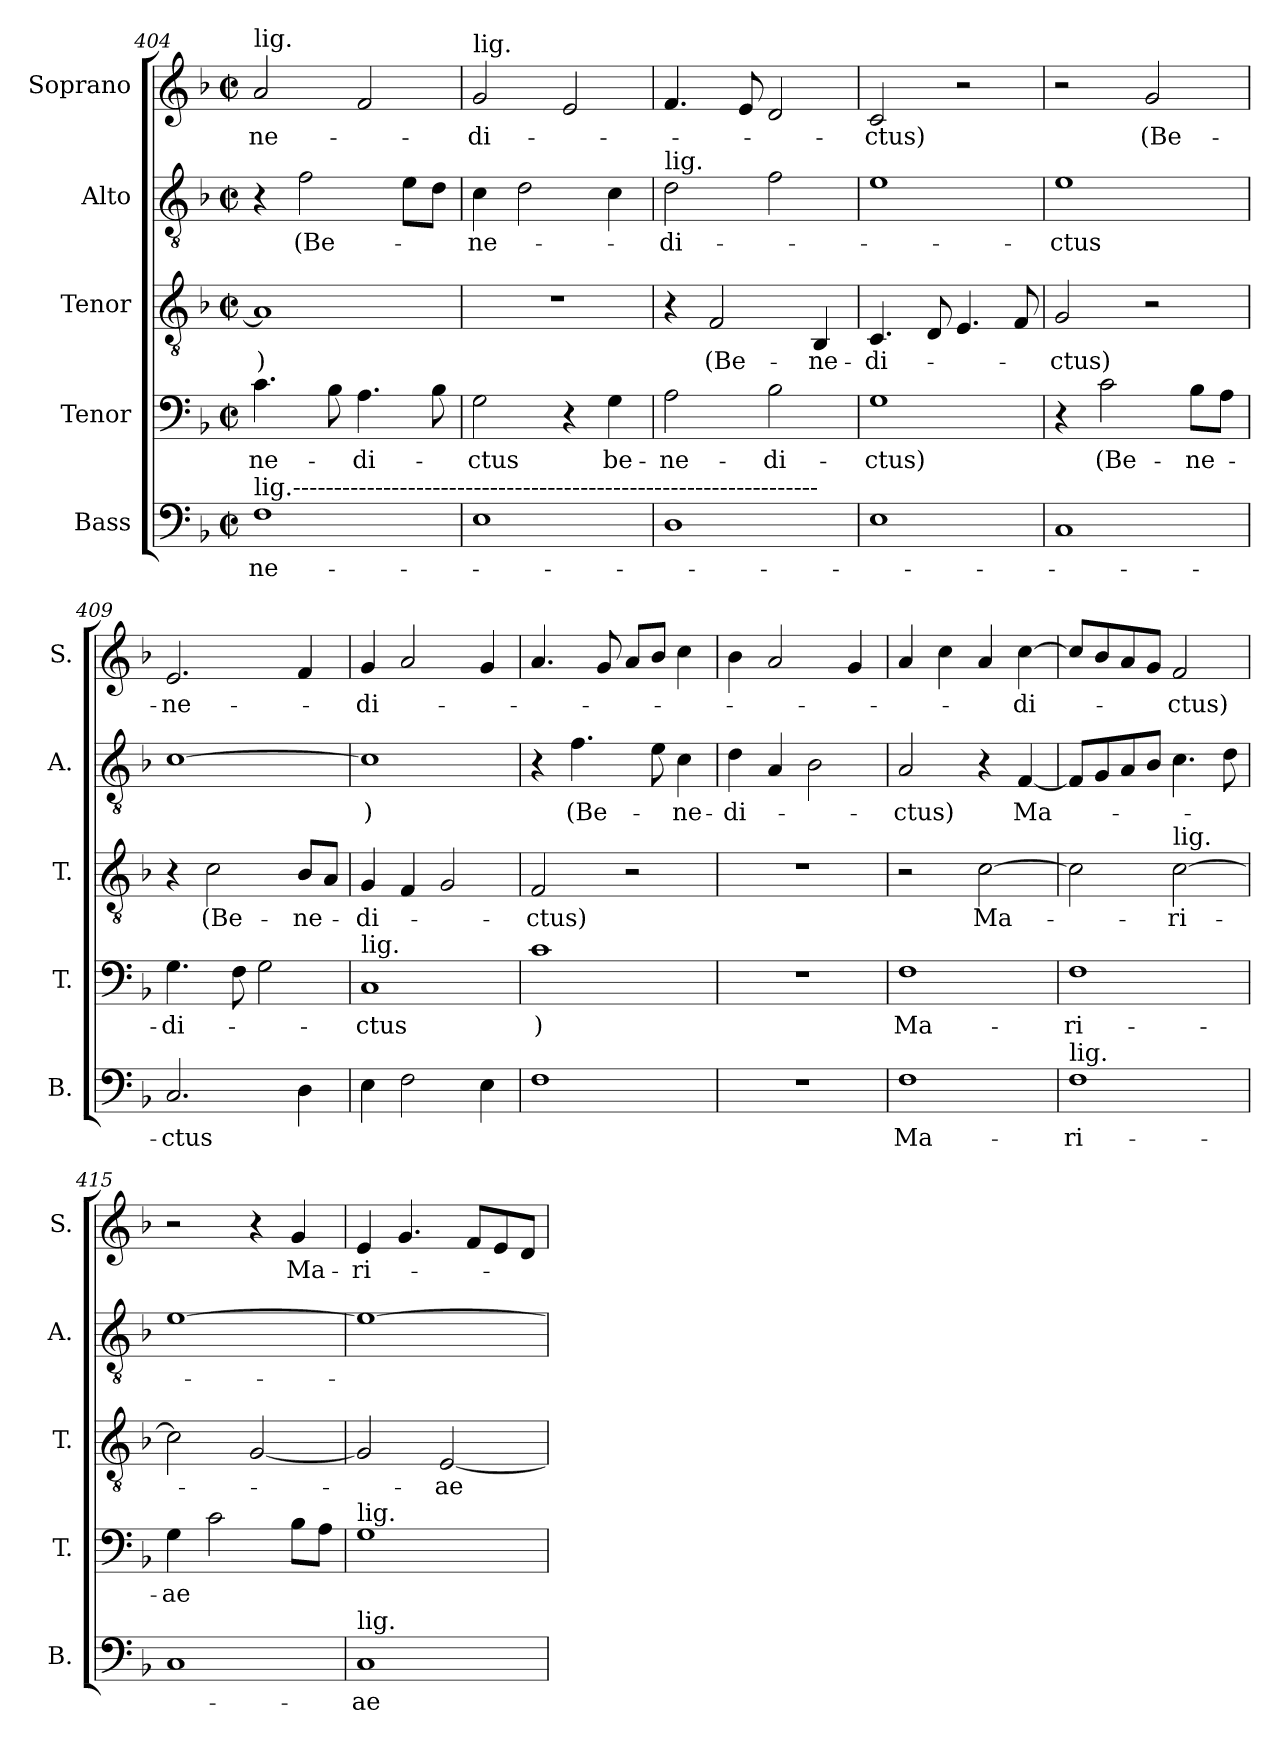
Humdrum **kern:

**kern	**text	**kern	**text	**kern	**text	**kern	**text	**kern	**text
*part5	*part5	*part4	*part4	*part3	*part3	*part2	*part2	*part1	*part1
*staff5	*staff5	*staff4	*staff4	*staff3	*staff3	*staff2	*staff2	*staff1	*staff1
*I"Bass	*	*I"Tenor	*	*I"Tenor	*	*I"Alto	*	*I"Soprano	*
*I'B.	*	*I'T.	*	*I'T.	*	*I'A.	*	*I'S.	*
*clefF4	*	*clefF4	*	*clefGv2	*	*clefGv2	*	*clefG2	*
*k[b-]	*	*k[b-]	*	*k[b-]	*	*k[b-]	*	*k[b-]	*
*M2/2	*	*M2/2	*	*M2/2	*	*M2/2	*	*M2/2	*
*met(c|)	*	*met(c|)	*	*met(c|)	*	*met(c|)	*	*met(c|)	*
=404	=404	=404	=404	=404	=404	=404	=404	=404	=404
!	!	!	!	!	!	!	!	!LO:TX:a:t=lig.	!
!LO:TX:a:t=lig.----------------------------------------------------------------	!	!	!	!	!	!	!	!	!
!	!LO:LY:b	!	!LO:LY:b	!	!LO:LY:b	!	!	!	!LO:LY:b
1F	-ne-	4.c\	-ne-	1A]	)	4r	.	2a/	-ne-
!	!	!	!	!	!	!	!LO:LY:b	!	!
.	.	.	.	.	.	2f\	(Be-	.	.
.	.	8B-\	.	.	.	.	.	.	.
!	!	!	!LO:LY:b	!	!	!	!	!	!
.	.	4.A\	-di-	.	.	.	.	2f/	.
.	.	.	.	.	.	8e\L	.	.	.
.	.	8B-\	.	.	.	8d\J	.	.	.
=405	=405	=405	=405	=405	=405	=405	=405	=405	=405
!	!	!	!	!	!	!	!	!LO:TX:a:t=lig.	!
!	!	!	!LO:LY:b	!	!	!	!LO:LY:b	!	!LO:LY:b
1E	.	2G\	-ctus	1r	.	4c\	ne-	2g/	-di-
.	.	.	.	.	.	2d\	.	.	.
.	.	4r	.	.	.	.	.	2e/	.
!	!	!	!LO:LY:b	!	!	!	!	!	!
.	.	4G\	be-	.	.	4c\	.	.	.
=406	=406	=406	=406	=406	=406	=406	=406	=406	=406
!	!	!	!	!	!	!LO:TX:a:t=lig.	!	!	!
!	!	!	!LO:LY:b	!	!	!	!LO:LY:b	!	!
1D	.	2A\	-ne-	4r	.	2d\	-di-	4.f/	.
!	!	!	!	!	!LO:LY:b	!	!	!	!
.	.	.	.	2F/	(Be-	.	.	.	.
.	.	.	.	.	.	.	.	8e/	.
!	!	!	!LO:LY:b	!	!	!	!	!	!
.	.	2B-\	-di-	.	.	2f\	.	2d/	.
!	!	!	!	!	!LO:LY:b	!	!	!	!
.	.	.	.	4BB-/	-ne-	.	.	.	.
=407	=407	=407	=407	=407	=407	=407	=407	=407	=407
!	!	!	!LO:LY:b	!	!LO:LY:b	!	!	!	!LO:LY:b
1E	.	1G	-ctus)	4.C/	-di-	1e	.	2c/	-ctus)
.	.	.	.	8D/	.	.	.	.	.
.	.	.	.	4.E/	.	.	.	2r	.
.	.	.	.	8F/	.	.	.	.	.
!!LO:LB:g=z
=408	=408	=408	=408	=408	=408	=408	=408	=408	=408
!	!	!	!	!	!LO:LY:b	!	!LO:LY:b	!	!
1C	.	4r	.	2G/	-ctus)	1e	-ctus	2r	.
!	!	!	!LO:LY:b	!	!	!	!	!	!
.	.	2c\	(Be-	.	.	.	.	.	.
!	!	!	!	!	!	!	!	!	!LO:LY:b
.	.	.	.	2r	.	.	.	2g/	(Be-
!	!	!	!LO:LY:b	!	!	!	!	!	!
.	.	8B-\L	-ne-	.	.	.	.	.	.
.	.	8A\J	.	.	.	.	.	.	.
=409	=409	=409	=409	=409	=409	=409	=409	=409	=409
!	!LO:LY:b	!	!LO:LY:b	!	!	!	!	!	!LO:LY:b
2.C/	ctus	4.G\	-di-	4r	.	[1c	.	2.e/	-ne-
!	!	!	!	!	!LO:LY:b	!	!	!	!
.	.	.	.	2c\	(Be-	.	.	.	.
.	.	8F\	.	.	.	.	.	.	.
.	.	2G\	.	.	.	.	.	.	.
!	!	!	!	!	!LO:LY:b	!	!	!	!
4D\	.	.	.	8B-/L	-ne-	.	.	4f/	.
.	.	.	.	8A/J	.	.	.	.	.
=410	=410	=410	=410	=410	=410	=410	=410	=410	=410
!	!	!LO:TX:a:t=lig.	!	!	!	!	!	!	!
!	!	!	!LO:LY:b	!	!LO:LY:b	!	!LO:LY:b	!	!LO:LY:b
4E\	.	1C	-ctus	4G/	-di-	1c]	)	4g/	-di-
2F\	.	.	.	4F/	.	.	.	2a/	.
.	.	.	.	2G/	.	.	.	.	.
4E\	.	.	.	.	.	.	.	4g/	.
=411	=411	=411	=411	=411	=411	=411	=411	=411	=411
!	!	!	!LO:LY:b	!	!LO:LY:b	!	!	!	!
1F	.	1c	)	2F/	-ctus)	4r	.	4.a/	.
!	!	!	!	!	!	!	!LO:LY:b	!	!
.	.	.	.	.	.	4.f\	(Be-	.	.
.	.	.	.	.	.	.	.	8g/	.
.	.	.	.	2r	.	.	.	8a/L	.
.	.	.	.	.	.	8e\	.	8b-/J	.
!	!	!	!	!	!	!	!LO:LY:b	!	!
.	.	.	.	.	.	4c\	-ne-	4cc\	.
=412	=412	=412	=412	=412	=412	=412	=412	=412	=412
!	!	!	!	!	!	!	!LO:LY:b	!	!
1r	.	1r	.	1r	.	4d\	-di-	4b-\	.
.	.	.	.	.	.	4A/	.	2a/	.
.	.	.	.	.	.	2B-\	.	.	.
.	.	.	.	.	.	.	.	4g/	.
=413	=413	=413	=413	=413	=413	=413	=413	=413	=413
!	!LO:LY:b	!	!LO:LY:b	!	!	!	!LO:LY:b	!	!
1F	Ma-	1F	Ma-	2r	.	2A/	-ctus)	4a/	.
.	.	.	.	.	.	.	.	4cc\	.
!	!	!	!	!	!LO:LY:b	!	!	!	!
.	.	.	.	[2c\	Ma-	4r	.	4a/	.
!	!	!	!	!	!	!	!LO:LY:b	!	!LO:LY:b
.	.	.	.	.	.	[4F/	Ma-	[4cc\	-di-
!!LO:PB:g=z
=414	=414	=414	=414	=414	=414	=414	=414	=414	=414
!LO:TX:a:t=lig.	!	!	!	!	!	!	!	!	!
!	!LO:LY:b	!	!LO:LY:b	!	!	!	!	!	!
1F	-ri-	1F	-ri-	2c\]	.	8F/L]	.	8cc/L]	.
.	.	.	.	.	.	8G/	.	8b-/	.
.	.	.	.	.	.	8A/	.	8a/	.
.	.	.	.	.	.	8B-/J	.	8g/J	.
!	!	!	!	!LO:TX:a:t=lig.	!	!	!	!	!
!	!	!	!	!	!LO:LY:b	!	!	!	!LO:LY:b
.	.	.	.	[2c\	-ri-	4.c\	.	2f/	-ctus)
.	.	.	.	.	.	8d\	.	.	.
=415	=415	=415	=415	=415	=415	=415	=415	=415	=415
!	!	!	!LO:LY:b	!	!	!	!	!	!
1C	.	4G\	-ae	2c\]	.	[1e	.	2r	.
.	.	2c\	.	.	.	.	.	.	.
.	.	.	.	[2G/	.	.	.	4r	.
!	!	!	!	!	!	!	!	!	!LO:LY:b
.	.	8B-\L	.	.	.	.	.	4g/	Ma-
.	.	8A\J	.	.	.	.	.	.	.
=416	=416	=416	=416	=416	=416	=416	=416	=416	=416
!	!	!LO:TX:a:t=lig.	!	!	!	!	!	!	!
!LO:TX:a:t=lig.	!	!	!	!	!	!	!	!	!
!	!LO:LY:b	!	!	!	!	!	!	!	!LO:LY:b
1C	-ae	1G	.	2G/]	.	1e_	.	4e/	-ri-
.	.	.	.	.	.	.	.	4.g/	.
!	!	!	!	!	!LO:LY:b	!	!	!	!
.	.	.	.	[2E/	-ae	.	.	.	.
.	.	.	.	.	.	.	.	8f/L	.
.	.	.	.	.	.	.	.	8e/	.
.	.	.	.	.	.	.	.	8d/J	.
=	=	=	=	=	=	=	=	=	=
*-	*-	*-	*-	*-	*-	*-	*-	*-	*-
